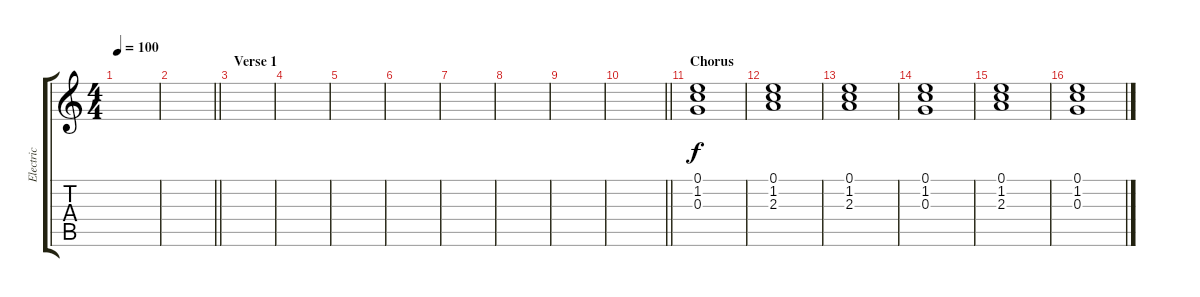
\track ("Electric" "Electric") {instrument overdrivenguitar}
\staff {score tabs}
\tuning (E4 B3 G3 D3 A2 E2) {hide}
\ts (4 4)
\tempo 100
\clef g2
\ks c
|
\barLineRight lightlight
|
\section ("" "Verse 1")
|
|
|
|
|
|
|
\barLineRight lightlight
|
\section ("" "Chorus")
(0.1 1.2 0.3).1 |
(0.1 1.2 2.3).1 |
(0.1 1.2 2.3).1 |
(0.1 1.2 0.3).1 |
(0.1 1.2 2.3).1 |
(0.1 1.2 0.3).1
